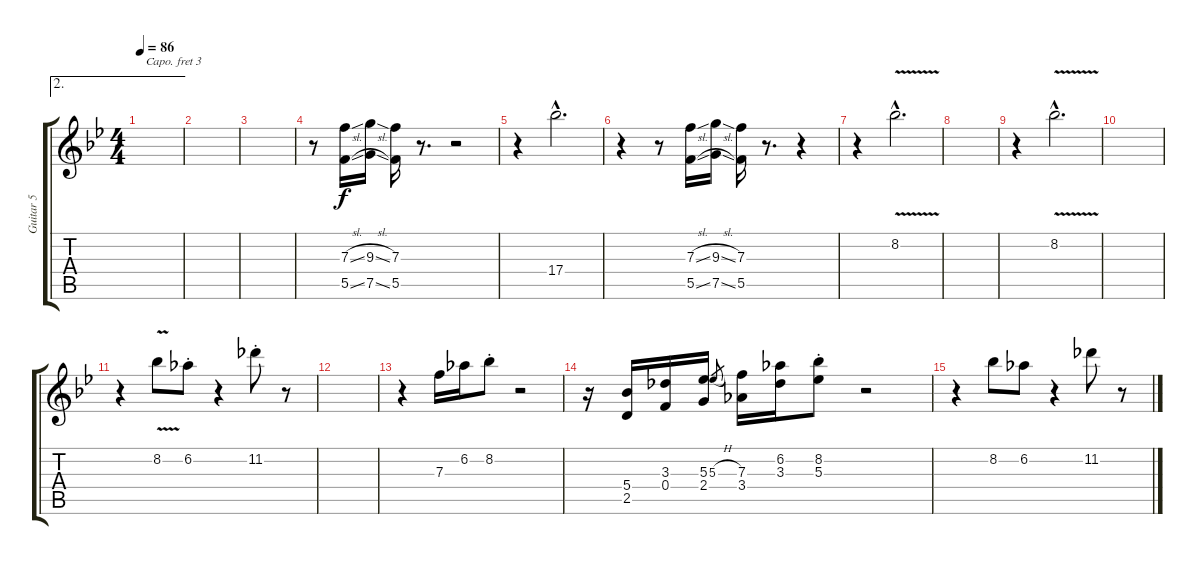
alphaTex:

\track ("Guitar 5" "Guitar 5") {instrument electricguitarmuted}
\staff {score tabs}
\capo 3
\tuning (E4 B3 G3 D3 A2 E2) {hide}
\ae 2
\ts (4 4)
\tempo 86
\clef g2
\ks bb
|
|
|
r.8 (7.3{sl} 5.5{sl}).16 (9.3{sl} 7.5{sl}).16 (7.3 5.5).16 r.8{d} r.2 |
r.4 17.4{hac}.2{d} |
r.4 r.8 (7.3{sl} 5.5{sl}).16 (9.3{sl} 7.5{sl}).16 (7.3 5.5).16 r.8{d} r.4 |
r.4 8.2{v hac}.2{d} |
|
r.4 8.2{v hac}.2{d} |
|
r.4 8.2{v}.8 6.2{st}.8 r.4 11.2{st}.8 r.8 |
|
r.4 7.3.16 6.2.16 8.2{st}.8 r.2 |
r.16 (5.4 2.5).16 (3.3 0.4).16 (5.3 2.4).16 5.3{h}.8{gr} (7.3 3.4).16 (6.2 3.3).16 (8.2{st} 5.3).8 r.2 |
r.4 8.2.8 6.2.8 r.4 11.2.8 r.8
